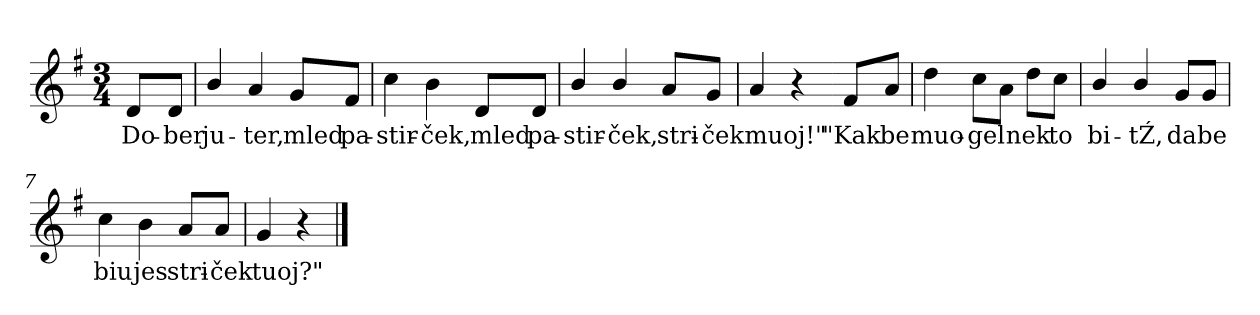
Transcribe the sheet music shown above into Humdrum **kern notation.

**kern	**text
*part1	*part1
*staff1	*staff1
*clefG2	*
*k[f#]	*
*G:	*
*M3/4	*
=	=
8d/L	Do-
8d/J	-ber
=1	=1
4b/	ju-
4a/	-ter,
8g/L	mled
8f#/J	pa-
=2	=2
4cc\	-stir-
4b\	-ček,
8d/L	mled
8d/J	pa-
=3	=3
4b/	-stir-
4b/	-ček,
8a/L	stri-
8g/J	-ček
=4	=4
4a/	muoj!"
4r	.
=4X1-	=4X1-
8f#/L	"Kak
8a/J	be
=5	=5
4dd\	muo-
8cc\L	-gel
8a\J	.
8dd\L	nek
8cc\J	to
!!LO:LB:g=z
=6	=6
4b/	bi-
4b/	-tŹ,
8g/L	da
8g/J	be
=7	=7
4cc\	biu
4b\	jes
8a/L	stri-
8a/J	-ček
=8	=8
4g/	tuoj?"
4r	.
==	==
*-	*-
